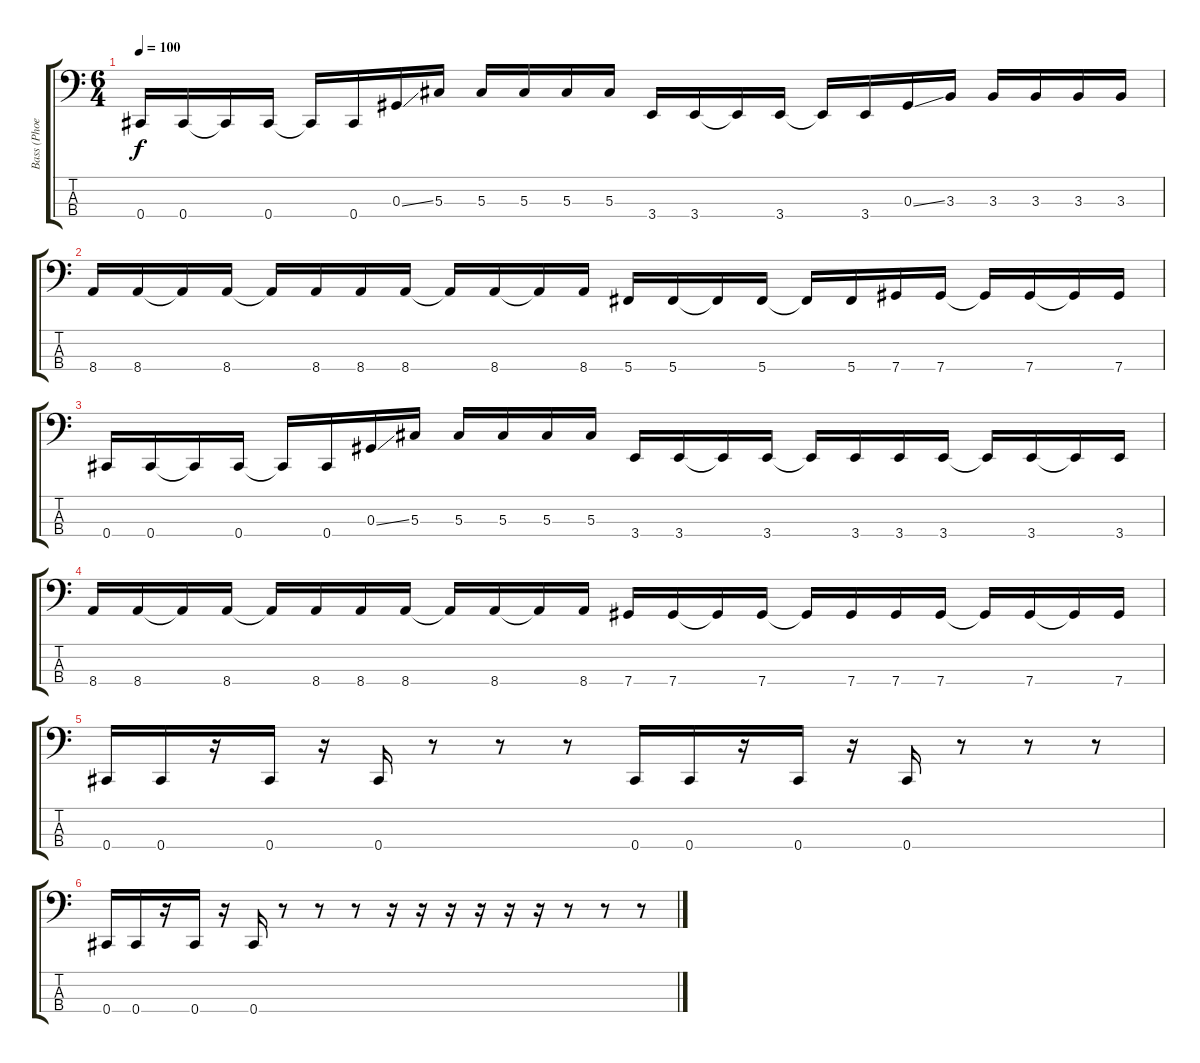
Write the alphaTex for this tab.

\track ("Bass (Phoenix)" "Bass (Phoe") {instrument electricbassfinger}
\staff {score tabs}
\tuning (Gb2 Db2 Ab1 Db1) {hide}
\ts (6 4)
\tempo 100
\clef f4
\ks c
0.4.16{dy f} 0.4.16 0.4{t}.16 0.4.16 0.4{t}.16 0.4.16 0.3{ss}.16 5.3.16 5.3.16 5.3.16 5.3.16 5.3.16 3.4.16 3.4.16 3.4{t}.16 3.4.16 3.4{t}.16 3.4.16 0.3{ss}.16 3.3.16 3.3.16 3.3.16 3.3.16 3.3.16 |
8.4.16 8.4.16 8.4{t}.16 8.4.16 8.4{t}.16 8.4.16 8.4.16 8.4.16 8.4{t}.16 8.4.16 8.4{t}.16 8.4.16 5.4.16 5.4.16 5.4{t}.16 5.4.16 5.4{t}.16 5.4.16 7.4.16 7.4.16 7.4{t}.16 7.4.16 7.4{t}.16 7.4.16 |
0.4.16 0.4.16 0.4{t}.16 0.4.16 0.4{t}.16 0.4.16 0.3{ss}.16 5.3.16 5.3.16 5.3.16 5.3.16 5.3.16 3.4.16 3.4.16 3.4{t}.16 3.4.16 3.4{t}.16 3.4.16 3.4.16 3.4.16 3.4{t}.16 3.4.16 3.4{t}.16 3.4.16 |
8.4.16 8.4.16 8.4{t}.16 8.4.16 8.4{t}.16 8.4.16 8.4.16 8.4.16 8.4{t}.16 8.4.16 8.4{t}.16 8.4.16 7.4.16 7.4.16 7.4{t}.16 7.4.16 7.4{t}.16 7.4.16 7.4.16 7.4.16 7.4{t}.16 7.4.16 7.4{t}.16 7.4.16 |
0.4.16 0.4.16 r.16 0.4.16 r.16 0.4.16 r.8 r.8 r.8 0.4.16 0.4.16 r.16 0.4.16 r.16 0.4.16 r.8 r.8 r.8 |
0.4.16 0.4.16 r.16 0.4.16 r.16 0.4.16 r.8 r.8 r.8 r.16 r.16 r.16 r.16 r.16 r.16 r.8 r.8 r.8
